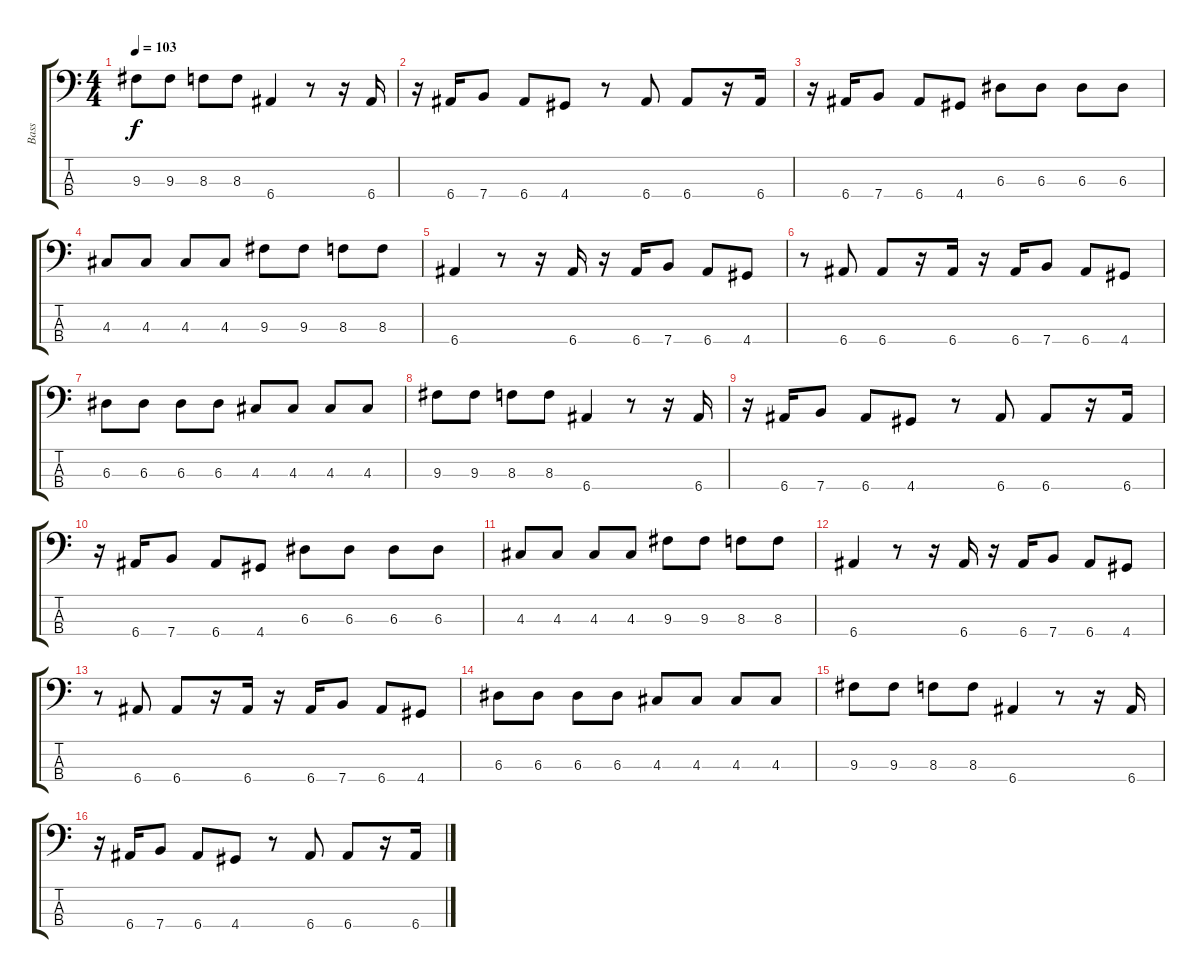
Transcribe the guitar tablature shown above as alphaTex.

\track ("Bass" "Bass") {instrument electricbasspick}
\staff {score tabs}
\tuning (G2 D2 A1 E1) {hide}
\ts (4 4)
\tempo 103
\clef f4
\ks c
9.3.8{dy f} 9.3.8 8.3.8 8.3.8 6.4.4 r.8 r.16 6.4.16 |
r.16 6.4.16 7.4.8 6.4.8 4.4.8 r.8 6.4.8 6.4.8 r.16 6.4.16 |
r.16 6.4.16 7.4.8 6.4.8 4.4.8 6.3.8 6.3.8 6.3.8 6.3.8 |
4.3.8 4.3.8 4.3.8 4.3.8 9.3.8 9.3.8 8.3.8 8.3.8 |
6.4.4 r.8 r.16 6.4.16 r.16 6.4.16 7.4.8 6.4.8 4.4.8 |
r.8 6.4.8 6.4.8 r.16 6.4.16 r.16 6.4.16 7.4.8 6.4.8 4.4.8 |
6.3.8 6.3.8 6.3.8 6.3.8 4.3.8 4.3.8 4.3.8 4.3.8 |
9.3.8 9.3.8 8.3.8 8.3.8 6.4.4 r.8 r.16 6.4.16 |
r.16 6.4.16 7.4.8 6.4.8 4.4.8 r.8 6.4.8 6.4.8 r.16 6.4.16 |
r.16 6.4.16 7.4.8 6.4.8 4.4.8 6.3.8 6.3.8 6.3.8 6.3.8 |
4.3.8 4.3.8 4.3.8 4.3.8 9.3.8 9.3.8 8.3.8 8.3.8 |
6.4.4 r.8 r.16 6.4.16 r.16 6.4.16 7.4.8 6.4.8 4.4.8 |
r.8 6.4.8 6.4.8 r.16 6.4.16 r.16 6.4.16 7.4.8 6.4.8 4.4.8 |
6.3.8 6.3.8 6.3.8 6.3.8 4.3.8 4.3.8 4.3.8 4.3.8 |
9.3.8 9.3.8 8.3.8 8.3.8 6.4.4 r.8 r.16 6.4.16 |
r.16 6.4.16 7.4.8 6.4.8 4.4.8 r.8 6.4.8 6.4.8 r.16 6.4.16
